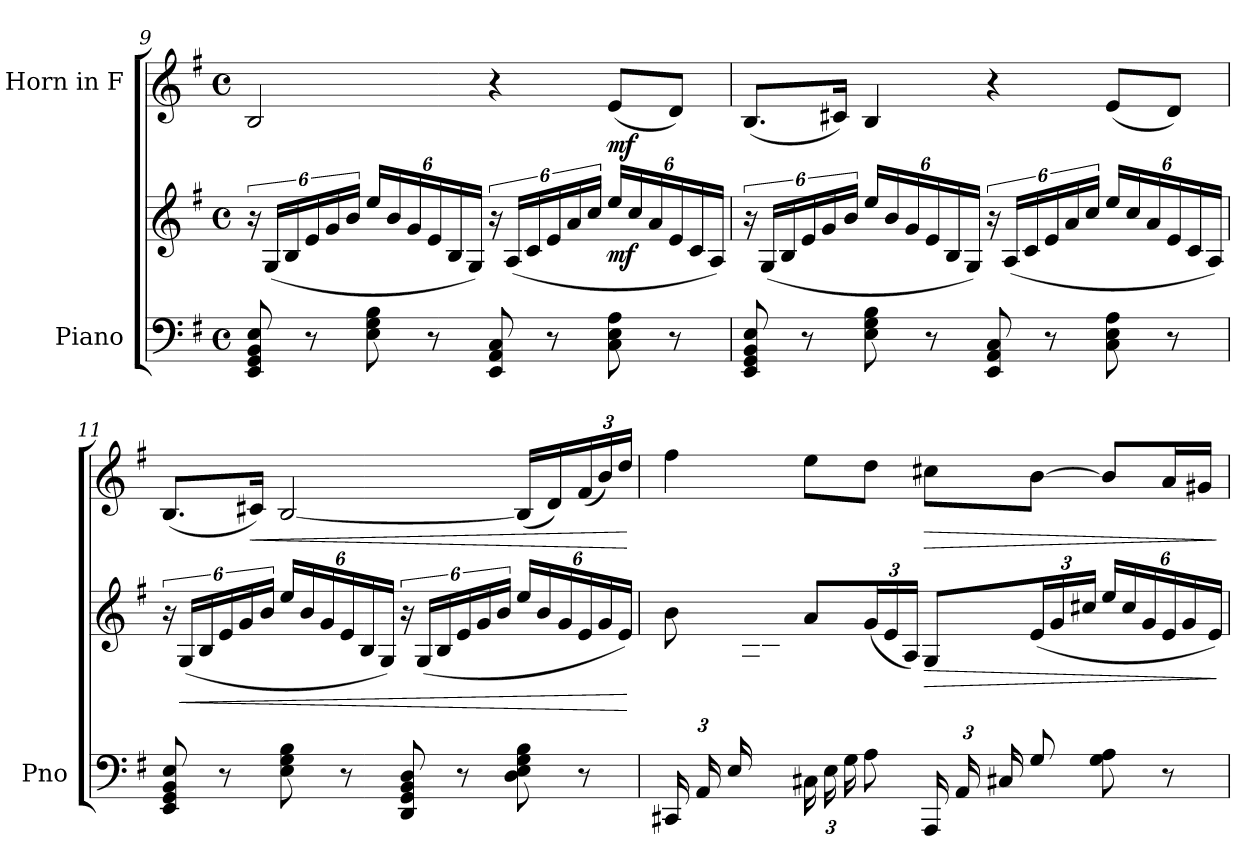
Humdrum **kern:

**kern	**kern	**dynam	**kern	**dynam
*part2	*part2	*part2	*part1	*part1
*staff3	*staff2	*staff2/3	*staff1	*staff1
*I"Piano	*	*	*I"Horn in F	*
*I'Pno	*	*	*	*
!!LO:LB:g=z
*clefF4	*clefG2	*	*clefG2	*
*	*	*	*ITrd4c7	*
*k[f#]	*k[f#]	*	*k[]	*
*M4/4	*M4/4	*	*M4/4	*
*met(c)	*met(c)	*	*met(c)	*
=9	=9	=9	=9	=9
8EE/ 8GG/ 8BB/ 8E/	24r	.	2E/	.
.	(<24G/LL	.	.	.
.	24B/	.	.	.
*	*Xbrackettup	*	*	*
8r	24e/	.	.	.
.	24g/	.	.	.
.	24b/JJ	.	.	.
8E\ 8G\ 8B\	24ee/LL	.	.	.
.	24b/	.	.	.
.	24g/	.	.	.
8r	24e/	.	.	.
.	24B/	.	.	.
.	24G/JJ)	.	.	.
*	*brackettup	*	*	*
8EE/ 8AA/ 8C/	24r	.	4r	.
.	(<24A/LL	.	.	.
.	24c/	.	.	.
*	*Xbrackettup	*	*	*
8r	24e/	.	.	.
.	24a/	.	.	.
.	24cc/JJ	.	.	.
!	!	!LO:DY:b	!	!LO:DY:b
8C\ 8E\ 8A\	24ee/LL	mf	(<8A/L	mf
.	24cc/	.	.	.
.	24a/	.	.	.
8r	24e/	.	8G/J)	.
.	24c/	.	.	.
.	24A/JJ)	.	.	.
=10	=10	=10	=10	=10
*	*brackettup	*	*	*
8EE/ 8GG/ 8BB/ 8E/	24r	.	(<8.E/L	.
.	(<24G/LL	.	.	.
.	24B/	.	.	.
*	*Xbrackettup	*	*	*
8r	24e/	.	.	.
.	24g/	.	.	.
.	.	.	16F#X/Jk)	.
.	24b/JJ	.	.	.
8E\ 8G\ 8B\	24ee/LL	.	4E/	.
.	24b/	.	.	.
.	24g/	.	.	.
8r	24e/	.	.	.
.	24B/	.	.	.
.	24G/JJ)	.	.	.
*	*brackettup	*	*	*
8EE/ 8AA/ 8C/	24r	.	4r	.
.	(<24A/LL	.	.	.
.	24c/	.	.	.
*	*Xbrackettup	*	*	*
8r	24e/	.	.	.
.	24a/	.	.	.
.	24cc/JJ	.	.	.
8C\ 8E\ 8A\	24ee/LL	.	(<8A/L	.
.	24cc/	.	.	.
.	24a/	.	.	.
8r	24e/	.	8G/J)	.
.	24c/	.	.	.
.	24A/JJ)	.	.	.
!!LO:LB:g=z
=11	=11	=11	=11	=11
*	*brackettup	*	*	*
8EE/ 8GG/ 8BB/ 8E/	24r	.	(<8.E/L	.
!	!	!LO:HP:b	!	!
.	(<24G/LL	<	.	.
.	24B/	.	.	.
*	*Xbrackettup	*	*	*
8r	24e/	.	.	.
.	24g/	.	.	.
!	!	!	!	!LO:HP:b
.	.	.	16F#X/Jk)	<
.	24b/JJ	.	.	.
8E\ 8G\ 8B\	24ee/LL	.	[2E/	.
.	24b/	.	.	.
.	24g/	.	.	.
8r	24e/	.	.	.
.	24B/	.	.	.
.	24G/JJ)	.	.	.
*	*brackettup	*	*	*
8DD/ 8GG/ 8BB/ 8D/	24r	.	.	.
.	(<24G/LL	.	.	.
.	24B/	.	.	.
*	*Xbrackettup	*	*	*
8r	24e/	.	.	.
.	24g/	.	.	.
.	24b/JJ	.	.	.
8D\ 8E\ 8G\ 8B\	24ee/LL	.	(<16E/LL]	.
.	24b/	.	.	.
.	.	.	16G/)	.
.	24g/	.	.	.
*	*	*	*Xbrackettup	*
8r	24e/	.	(<24B/	.
.	24g/	.	24e/)	.
.	24e/JJ)	.	24g/JJ	.
.	.	[	.	[
=12	=12	=12	=12	=12
*Xbrackettup	*	*	*	*
*	*^	*	*	*
(>24CC#X/LL	8b\	8ryy	.	4b\	.
24AA/	.	.	.	.	.
24E/	.	.	.	.	.
8ryy	8ryy	24A\	.	.	.
.	.	24c\	.	.	.
.	.	24e\JJ)	.	.	.
24C#X\LL	8a/L	2.ryy	.	8a\L	.
24E\	.	.	.	.	.
24G\J	.	.	.	.	.
8A\J	(<24g/L	.	.	8g\J	.
.	24e/	.	.	.	.
.	24A/JJ)	.	.	.	.
!	!	!	!LO:HP:b	!	!LO:HP:b
24AAA/LL	8G/L	.	>	8f#X\L	>
24AA/	.	.	.	.	.
24C#X/J	.	.	.	.	.
8G/J	(<24e/L	.	.	[8e\J	.
.	24g/	.	.	.	.
.	24cc#X/JJ	.	.	.	.
8G\ 8A\	24ee/LL	.	.	8e/L]	.
.	24cc#/	.	.	.	.
.	24g/	.	.	.	.
8r	24e/	.	.	16d/L	.
.	24g/	.	.	.	.
.	.	.	.	16c#X/JJ	.
.	24e/JJ)	.	.	.	.
*	*v	*v	*	*	*
.	.	]	.	]
=	=	=	=	=
*-	*-	*-	*-	*-
